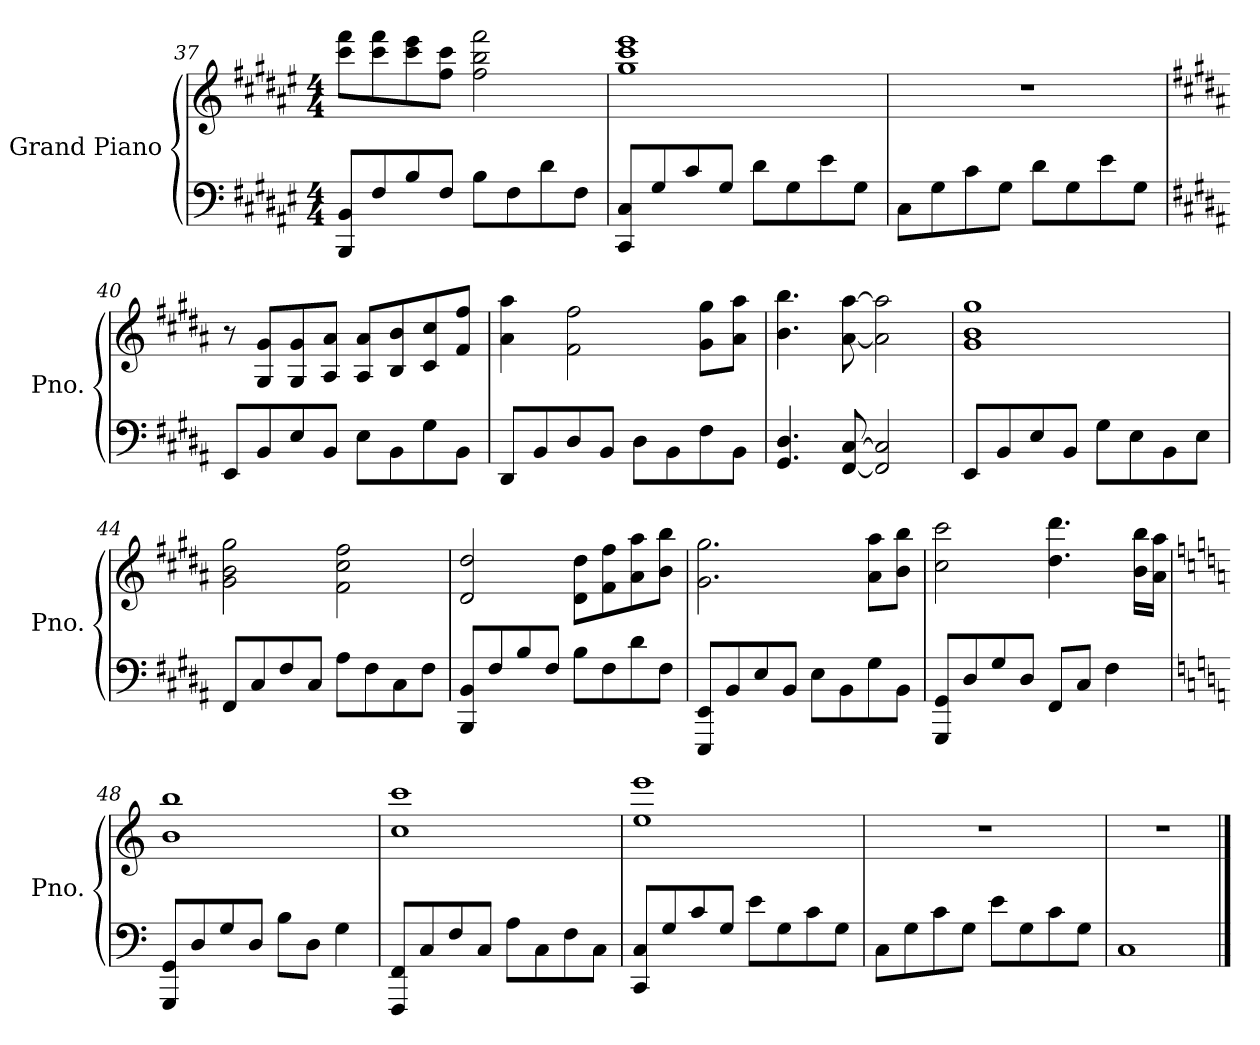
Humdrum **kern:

**kern	**kern
*part1	*part1
*staff2	*staff1
*I"Grand Piano	*
*I'Pno.	*
!!LO:LB:g=z
*clefF4	*clefG2
*k[f#c#g#d#a#e#]	*k[f#c#g#d#a#e#]
*M4/4	*M4/4
=37	=37
8BBB/ 8BB/L	8ccc#\ 8fff#\L
8F#/	8ccc#\ 8fff#\
8B/	8ccc#\ 8eee#\
8F#/J	8ff#\ 8ccc#\J
8B\L	2ff#\ 2bb\ 2fff#\
8F#\	.
8d#\	.
8F#\J	.
=38	=38
8CC#/ 8C#/L	1gg# 1ccc# 1eee#
8G#/	.
8c#/	.
8G#/J	.
8d#\L	.
8G#\	.
8e#\	.
8G#\J	.
=39	=39
8C#\L	1r
8G#\	.
8c#\	.
8G#\J	.
8d#\L	.
8G#\	.
8e#\	.
8G#\J	.
=40	=40
*k[f#c#g#d#a#]	*k[f#c#g#d#a#]
8EE/L	8r
8BB/	8G#/ 8g#/L
8E/	8G#/ 8g#/
8BB/J	8A#/ 8a#/J
8E\L	8A#/ 8a#/L
8BB\	8B/ 8b/
8G#\	8c#/ 8cc#/
8BB\J	8f#/ 8ff#/J
!!LO:LB:g=z
=41	=41
8DD#/L	4a#\ 4aa#\
8BB/	.
8D#/	2f#\ 2ff#\
8BB/J	.
8D#\L	.
8BB\	.
8F#\	8g#\ 8gg#\L
8BB\J	8a#\ 8aa#\J
=42	=42
4.GG#/ 4.D#/	4.b\ 4.bb\
[8FF#/ [8C#/	[8a#\ [8aa#\
2FF#/] 2C#/]	2a#\] 2aa#\]
=43	=43
8EE/L	1g# 1b 1gg#
8BB/	.
8E/	.
8BB/J	.
8G#\L	.
8E\	.
8BB\	.
8E\J	.
=44	=44
8FF#/L	2g#\ 2b\ 2gg#\
8C#/	.
8F#/	.
8C#/J	.
8A#\L	2f#\ 2cc#\ 2ff#\
8F#\	.
8C#\	.
8F#\J	.
=45	=45
8BBB/ 8BB/L	2d#/ 2dd#/
8F#/	.
8B/	.
8F#/J	.
8B\L	8d#\ 8dd#\L
8F#\	8f#\ 8ff#\
8d#\	8a#\ 8aa#\
8F#\J	8b\ 8bb\J
!!LO:PB:g=z
=46	=46
8EEE/ 8EE/L	2.g#\ 2.gg#\
8BB/	.
8E/	.
8BB/J	.
8E\L	.
8BB\	.
8G#\	8a#\ 8aa#\L
8BB\J	8b\ 8bb\J
=47	=47
8GGG#/ 8GG#/L	2cc#\ 2ccc#\
8D#/	.
8G#/	.
8D#/J	.
8FF#/L	4.dd#\ 4.ddd#\
8C#/J	.
4F#\	.
.	16b\ 16bb\LL
.	16a#\ 16aa#\JJ
=48	=48
*k[]	*k[]
8GGG/ 8GG/L	1b 1bb
8D/	.
8G/	.
8D/J	.
8B\L	.
8D\J	.
4G\	.
=49	=49
8FFF/ 8FF/L	1cc 1ccc
8C/	.
8F/	.
8C/J	.
8A\L	.
8C\	.
8F\	.
8C\J	.
!!LO:LB:g=z
=50	=50
8CC/ 8C/L	1ee 1eee
8G/	.
8c/	.
8G/J	.
8e\L	.
8G\	.
8c\	.
8G\J	.
=51	=51
8C\L	1r
8G\	.
8c\	.
8G\J	.
8e\L	.
8G\	.
8c\	.
8G\J	.
=52	=52
1C	1r
==	==
*-	*-
